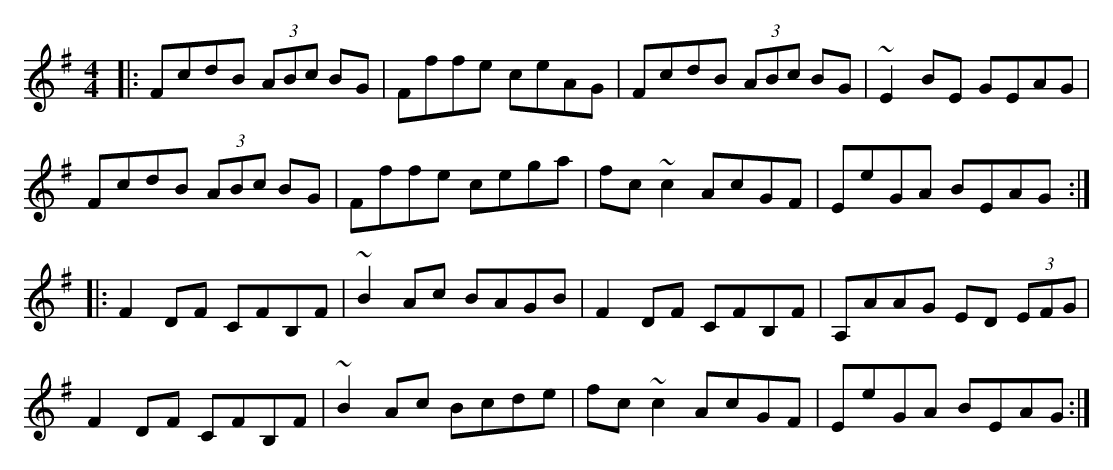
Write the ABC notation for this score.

X:1
M:4/4
K:Emin
|:FcdB (3ABc BG|Fffe ceAG|FcdB (3ABc BG|~E2BE GEAG|
FcdB (3ABc BG|Fffe cega|fc~c2 AcGF|EeGA BEAG:|
|:F2DF CFB,F|~B2Ac BAGB|F2DF CFB,F|A,AAG ED (3EFG|
F2DF CFB,F|~B2Ac Bcde|fc~c2 AcGF|EeGA BEAG:|
